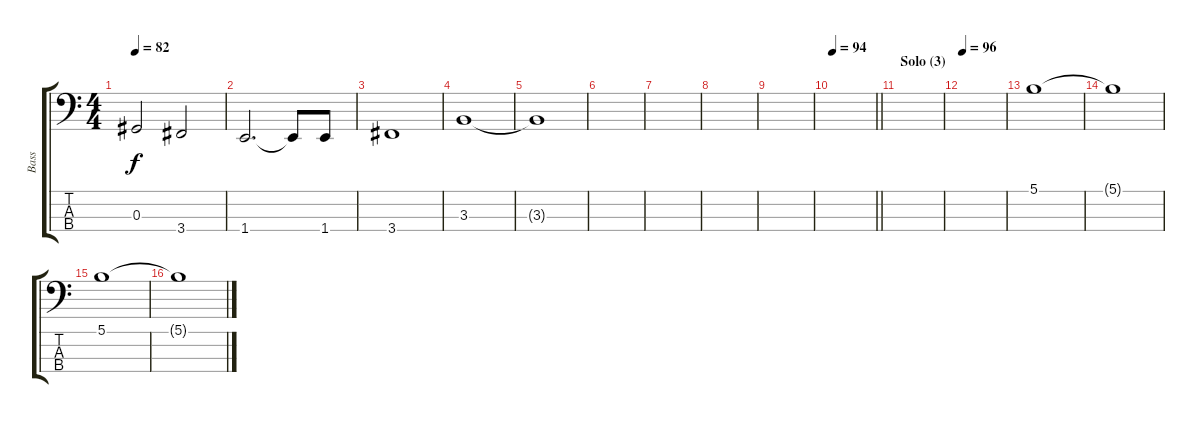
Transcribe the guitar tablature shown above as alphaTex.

\track ("Bass" "Bass") {instrument electricbassfinger}
\staff {score tabs}
\tuning (Gb2 Db2 Ab1 Eb1) {hide}
\ts (4 4)
\tempo 82
\clef f4
\ks c
0.3.2{dy f} 3.4.2 |
1.4.2{d} 1.4{t}.8 1.4.8 |
3.4.1 |
3.3.1 |
3.3{t}.1 |
|
|
|
|
\tempo 94
\barLineRight lightlight
|
\section ("" "Solo (3)")
|
\tempo 96
|
5.1.1 |
5.1{t}.1 |
5.1.1 |
5.1{t}.1
